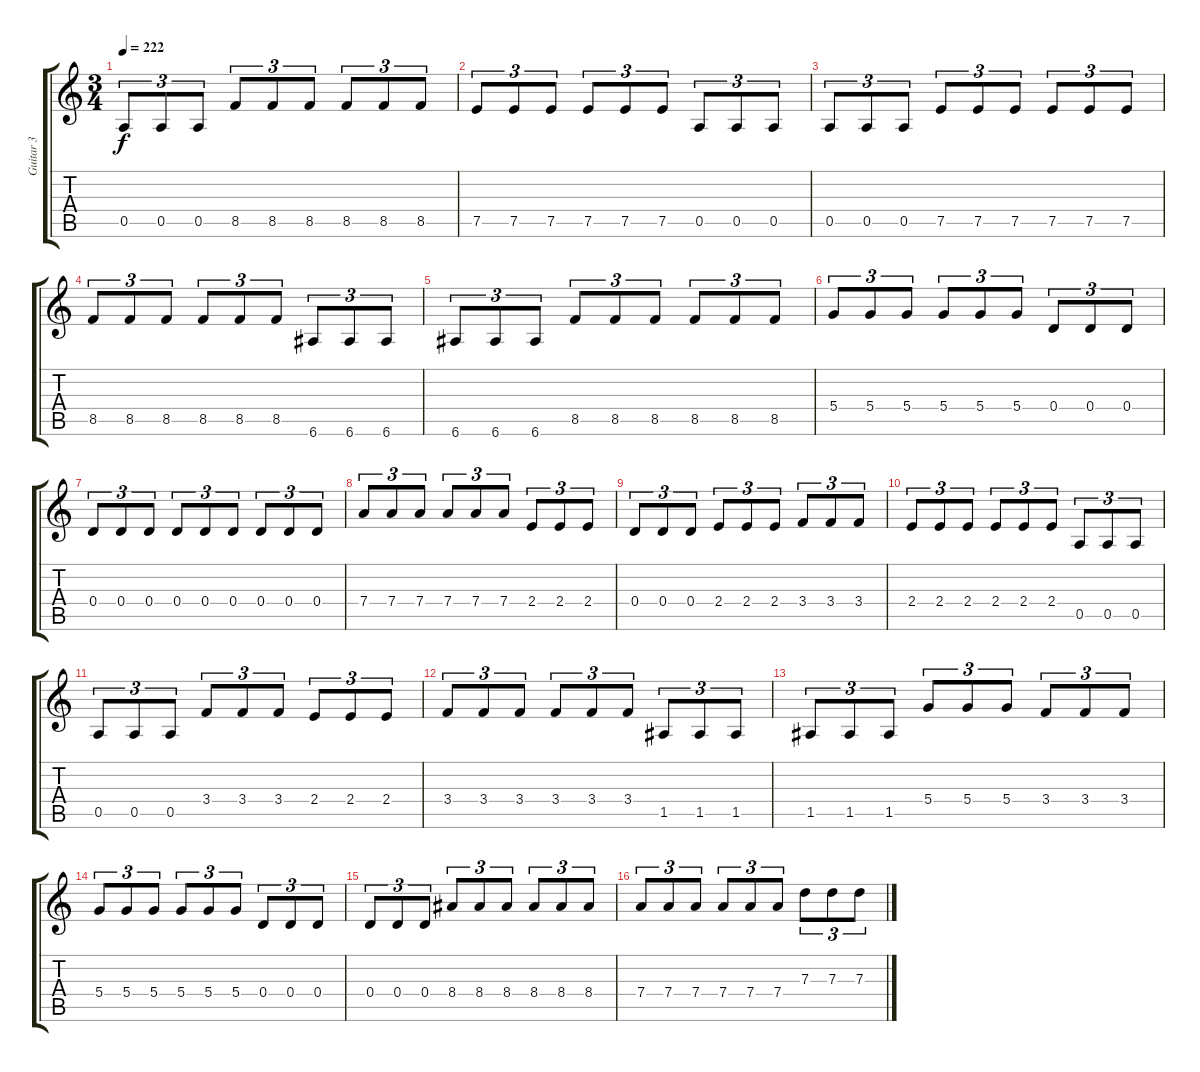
\track ("Guitar 3" "Guitar 3") {instrument distortionguitar}
\staff {score tabs}
\tuning (E4 B3 G3 D3 A2 E2) {hide}
\ts (3 4)
\tempo 222
\clef g2
\ks c
0.5.8{tu (3 2) dy f} 0.5.8{tu (3 2)} 0.5.8{tu (3 2)} 8.5.8{tu (3 2)} 8.5.8{tu (3 2)} 8.5.8{tu (3 2)} 8.5.8{tu (3 2)} 8.5.8{tu (3 2)} 8.5.8{tu (3 2)} |
7.5.8{tu (3 2)} 7.5.8{tu (3 2)} 7.5.8{tu (3 2)} 7.5.8{tu (3 2)} 7.5.8{tu (3 2)} 7.5.8{tu (3 2)} 0.5.8{tu (3 2)} 0.5.8{tu (3 2)} 0.5.8{tu (3 2)} |
0.5.8{tu (3 2)} 0.5.8{tu (3 2)} 0.5.8{tu (3 2)} 7.5.8{tu (3 2)} 7.5.8{tu (3 2)} 7.5.8{tu (3 2)} 7.5.8{tu (3 2)} 7.5.8{tu (3 2)} 7.5.8{tu (3 2)} |
8.5.8{tu (3 2)} 8.5.8{tu (3 2)} 8.5.8{tu (3 2)} 8.5.8{tu (3 2)} 8.5.8{tu (3 2)} 8.5.8{tu (3 2)} 6.6.8{tu (3 2)} 6.6.8{tu (3 2)} 6.6.8{tu (3 2)} |
6.6.8{tu (3 2)} 6.6.8{tu (3 2)} 6.6.8{tu (3 2)} 8.5.8{tu (3 2)} 8.5.8{tu (3 2)} 8.5.8{tu (3 2)} 8.5.8{tu (3 2)} 8.5.8{tu (3 2)} 8.5.8{tu (3 2)} |
5.4.8{tu (3 2)} 5.4.8{tu (3 2)} 5.4.8{tu (3 2)} 5.4.8{tu (3 2)} 5.4.8{tu (3 2)} 5.4.8{tu (3 2)} 0.4.8{tu (3 2)} 0.4.8{tu (3 2)} 0.4.8{tu (3 2)} |
0.4.8{tu (3 2)} 0.4.8{tu (3 2)} 0.4.8{tu (3 2)} 0.4.8{tu (3 2)} 0.4.8{tu (3 2)} 0.4.8{tu (3 2)} 0.4.8{tu (3 2)} 0.4.8{tu (3 2)} 0.4.8{tu (3 2)} |
7.4.8{tu (3 2)} 7.4.8{tu (3 2)} 7.4.8{tu (3 2)} 7.4.8{tu (3 2)} 7.4.8{tu (3 2)} 7.4.8{tu (3 2)} 2.4.8{tu (3 2)} 2.4.8{tu (3 2)} 2.4.8{tu (3 2)} |
0.4.8{tu (3 2)} 0.4.8{tu (3 2)} 0.4.8{tu (3 2)} 2.4.8{tu (3 2)} 2.4.8{tu (3 2)} 2.4.8{tu (3 2)} 3.4.8{tu (3 2)} 3.4.8{tu (3 2)} 3.4.8{tu (3 2)} |
2.4.8{tu (3 2)} 2.4.8{tu (3 2)} 2.4.8{tu (3 2)} 2.4.8{tu (3 2)} 2.4.8{tu (3 2)} 2.4.8{tu (3 2)} 0.5.8{tu (3 2)} 0.5.8{tu (3 2)} 0.5.8{tu (3 2)} |
0.5.8{tu (3 2)} 0.5.8{tu (3 2)} 0.5.8{tu (3 2)} 3.4.8{tu (3 2)} 3.4.8{tu (3 2)} 3.4.8{tu (3 2)} 2.4.8{tu (3 2)} 2.4.8{tu (3 2)} 2.4.8{tu (3 2)} |
3.4.8{tu (3 2)} 3.4.8{tu (3 2)} 3.4.8{tu (3 2)} 3.4.8{tu (3 2)} 3.4.8{tu (3 2)} 3.4.8{tu (3 2)} 1.5.8{tu (3 2)} 1.5.8{tu (3 2)} 1.5.8{tu (3 2)} |
1.5.8{tu (3 2)} 1.5.8{tu (3 2)} 1.5.8{tu (3 2)} 5.4.8{tu (3 2)} 5.4.8{tu (3 2)} 5.4.8{tu (3 2)} 3.4.8{tu (3 2)} 3.4.8{tu (3 2)} 3.4.8{tu (3 2)} |
5.4.8{tu (3 2)} 5.4.8{tu (3 2)} 5.4.8{tu (3 2)} 5.4.8{tu (3 2)} 5.4.8{tu (3 2)} 5.4.8{tu (3 2)} 0.4.8{tu (3 2)} 0.4.8{tu (3 2)} 0.4.8{tu (3 2)} |
0.4.8{tu (3 2)} 0.4.8{tu (3 2)} 0.4.8{tu (3 2)} 8.4.8{tu (3 2)} 8.4.8{tu (3 2)} 8.4.8{tu (3 2)} 8.4.8{tu (3 2)} 8.4.8{tu (3 2)} 8.4.8{tu (3 2)} |
7.4.8{tu (3 2)} 7.4.8{tu (3 2)} 7.4.8{tu (3 2)} 7.4.8{tu (3 2)} 7.4.8{tu (3 2)} 7.4.8{tu (3 2)} 7.3.8{tu (3 2)} 7.3.8{tu (3 2)} 7.3.8{tu (3 2)}
